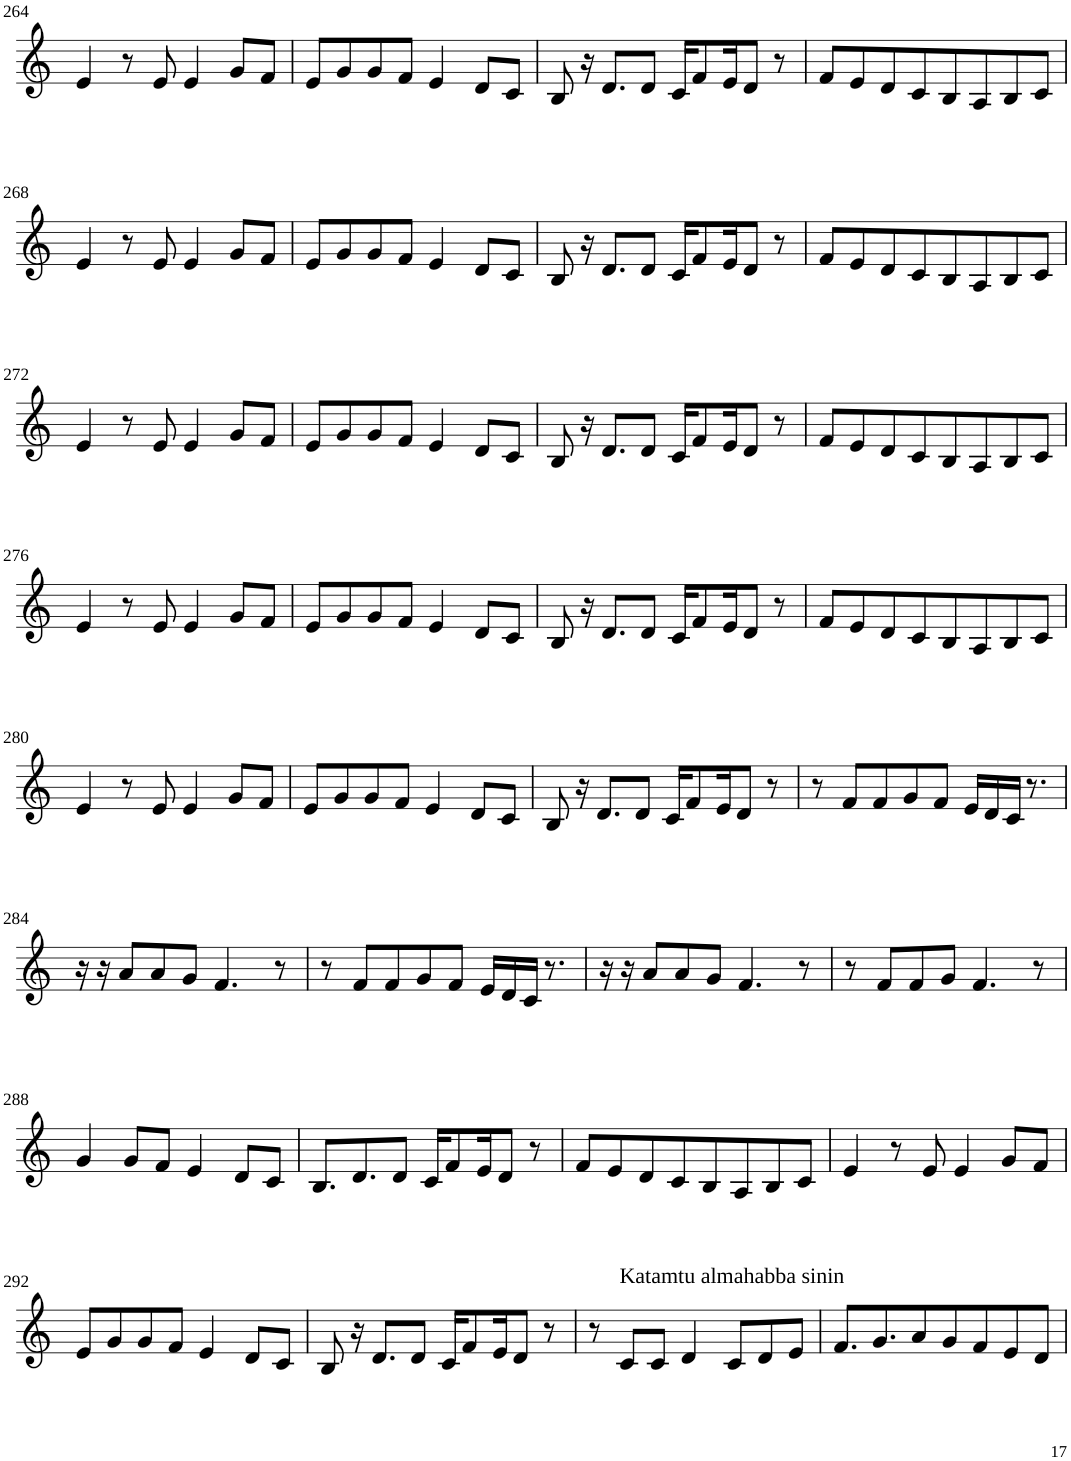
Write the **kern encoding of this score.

**kern
*part1
*staff1
*I"Violin
!!LO:PB:g=z
*clefG2
*k[]
*M8/8
=264
4e/
8r
8e/
4e/
8g/L
8f/J
=265
8e/L
8g/
8g/
8f/J
4e/
8d/L
8c/J
=266
8B/
16r
8.d/L
8d/J
16c/KL
8f/
16e/K
8d/J
8r
=267
8f/L
8e/
8d/
8c/
8B/
8A/
8B/
8c/J
!!LO:LB:g=z
=268
4e/
8r
8e/
4e/
8g/L
8f/J
=269
8e/L
8g/
8g/
8f/J
4e/
8d/L
8c/J
=270
8B/
16r
8.d/L
8d/J
16c/KL
8f/
16e/K
8d/J
8r
=271
8f/L
8e/
8d/
8c/
8B/
8A/
8B/
8c/J
!!LO:LB:g=z
=272
4e/
8r
8e/
4e/
8g/L
8f/J
=273
8e/L
8g/
8g/
8f/J
4e/
8d/L
8c/J
=274
8B/
16r
8.d/L
8d/J
16c/KL
8f/
16e/K
8d/J
8r
=275
8f/L
8e/
8d/
8c/
8B/
8A/
8B/
8c/J
!!LO:LB:g=z
=276
4e/
8r
8e/
4e/
8g/L
8f/J
=277
8e/L
8g/
8g/
8f/J
4e/
8d/L
8c/J
=278
8B/
16r
8.d/L
8d/J
16c/KL
8f/
16e/K
8d/J
8r
=279
8f/L
8e/
8d/
8c/
8B/
8A/
8B/
8c/J
!!LO:LB:g=z
=280
4e/
8r
8e/
4e/
8g/L
8f/J
=281
8e/L
8g/
8g/
8f/J
4e/
8d/L
8c/J
=282
8B/
16r
8.d/L
8d/J
16c/KL
8f/
16e/K
8d/J
8r
=283
8r
8f/L
8f/
8g/
8f/J
16e/LL
16d/
16c/JJ
8.r
!!LO:LB:g=z
=284
16r
16r
8a/L
8a/
8g/J
4.f/
8r
=285
8r
8f/L
8f/
8g/
8f/J
16e/LL
16d/
16c/JJ
8.r
=286
16r
16r
8a/L
8a/
8g/J
4.f/
8r
=287
8r
8f/L
8f/
8g/J
4.f/
8r
!!LO:LB:g=z
=288
4g/
8g/L
8f/J
4e/
8d/L
8c/J
=289
8.B/L
8.d/
8d/J
16c/KL
8f/
16e/K
8d/J
8r
=290
8f/L
8e/
8d/
8c/
8B/
8A/
8B/
8c/J
=291
4e/
8r
8e/
4e/
8g/L
8f/J
!!LO:LB:g=z
=292
8e/L
8g/
8g/
8f/J
4e/
8d/L
8c/J
=293
8B/
16r
8.d/L
8d/J
16c/KL
8f/
16e/K
8d/J
8r
=294
8r
!LO:TX:a:t=Katamtu almahabba sinin
8c/L
8c/J
4d/
8c/L
8d/
8e/J
=295
8.f/L
8.g/
8a/
8g/
8f/
8e/
8d/J
=
*-
